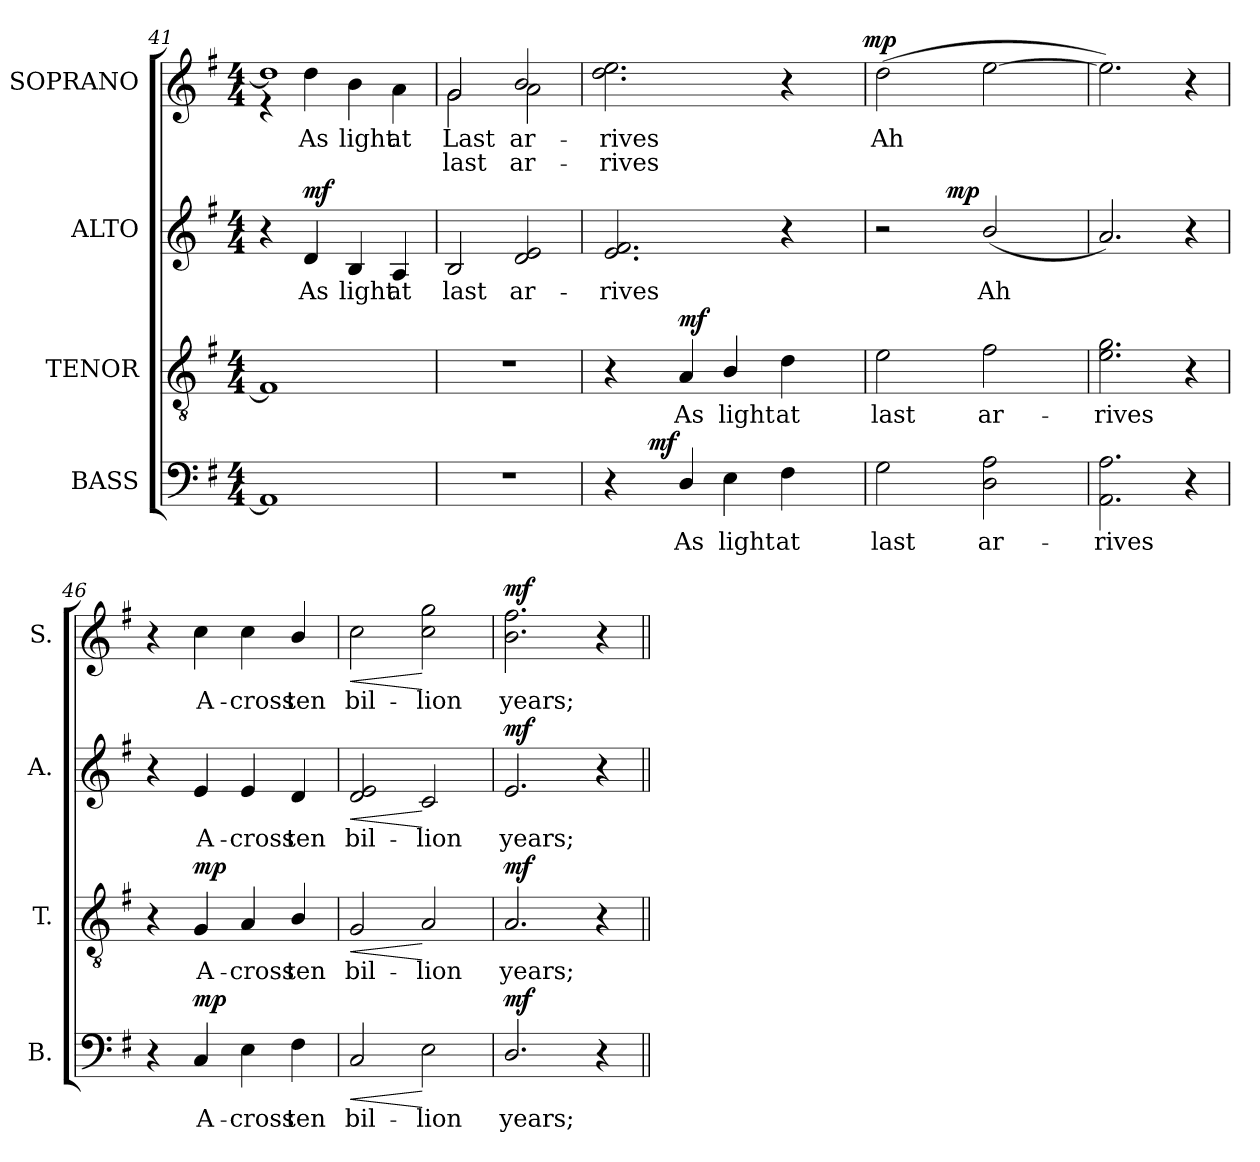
**kern	**text	**dynam	**kern	**text	**dynam	**kern	**text	**dynam	**kern	**text	**text	**dynam
*part4	*part4	*part4	*part3	*part3	*part3	*part2	*part2	*part2	*part1	*part1	*part1	*part1
*staff4	*staff4	*staff4	*staff3	*staff3	*staff3	*staff2	*staff2	*staff2	*staff1	*staff1	*staff1	*staff1
*I"BASS	*	*	*I"TENOR	*	*	*I"ALTO	*	*	*I"SOPRANO	*	*	*
*I'B.	*	*	*I'T.	*	*	*I'A.	*	*	*I'S.	*	*	*
!!LO:LB:g=z
*clefF4	*	*	*clefGv2	*	*	*clefG2	*	*	*clefG2	*	*	*
*	*	*	*ITrd7c12	*	*	*	*	*	*	*	*	*
*k[f#]	*	*	*k[f#]	*	*	*k[f#]	*	*	*k[f#]	*	*	*
*G:	*	*	*G:	*	*	*G:	*	*	*G:	*	*	*
*M4/4	*	*	*M4/4	*	*	*M4/4	*	*	*M4/4	*	*	*
=41	=41	=41	=41	=41	=41	=41	=41	=41	=41	=41	=41	=41
*	*	*	*	*	*	*	*	*	*^	*	*	*
1AAi]	.	.	1FF#i]	.	.	4r	.	.	1ddi]	4r	.	.	.
!	!	!	!	!	!	!	!LO:LY:b:color=#000000	!	!	!	!	!	!
!	!	!	!	!	!	!	!	!	!	!	!LO:LY:b:color=#000000	!	!
.	.	.	.	.	.	4di/	As	mf	.	4ddi\	As	.	.
!	!	!	!	!	!	!	!LO:LY:b:color=#000000	!	!	!	!	!	!
!	!	!	!	!	!	!	!	!	!	!	!LO:LY:b:color=#000000	!	!
.	.	.	.	.	.	4Bi/	light	.	.	4bi\	light	.	.
!	!	!	!	!	!	!	!LO:LY:b:color=#000000	!	!	!	!	!	!
!	!	!	!	!	!	!	!	!	!	!	!LO:LY:b:color=#000000	!	!
.	.	.	.	.	.	4Ai/	at	.	.	4ai\	at	.	.
=42	=42	=42	=42	=42	=42	=42	=42	=42	=42	=42	=42	=42	=42
!	!	!	!	!	!	!	!LO:LY:b:color=#000000	!	!	!	!	!	!
!	!	!	!	!	!	!	!	!	!	!	!LO:LY:a:color=#000000	!LO:LY:b:color=#000000	!
1r	.	.	1r	.	.	2Bi/	last	.	2gi/	2gi\	Last	last	.
!	!	!	!	!	!	!	!LO:LY:b:color=#000000	!	!	!	!	!	!
!	!	!	!	!	!	!	!	!	!	!	!LO:LY:a:color=#000000	!LO:LY:b:color=#000000	!
.	.	.	.	.	.	2di/ 2ei	ar-	.	2bi/	2ai\	-ar-	ar-	.
=43	=43	=43	=43	=43	=43	=43	=43	=43	=43	=43	=43	=43	=43
!	!	!	!	!	!	!	!LO:LY:b:color=#000000	!	!	!	!	!	!
!	!	!	!	!	!	!	!	!	!	!	!LO:LY:a:color=#000000	!LO:LY:b:color=#000000	!
*^	*	*	*	*	*	*	*	*	*	*	*	*	*
4r	16ryy	.	.	4r	.	.	2.ei/ 2.f#i	-rives	.	2.ddi\ 2.eei	2ryy	rives	-rives	.
.	32ryy	.	.	.	.	.	.	.	.	.	.	.	.	.
.	64ryy	.	.	.	.	.	.	.	.	.	.	.	.	.
.	256..ryy	.	.	.	.	.	.	.	.	.	.	.	.	.
.	2ryy	.	mf	.	.	.	.	.	.	.	.	.	.	.
!	!	!LO:LY:b:color=#000000	!	!	!	!	!	!	!	!	!	!	!	!
!	!	!	!	!	!LO:LY:b:color=#000000	!	!	!	!	!	!	!	!	!
4Di/	.	As	.	4AAi/	As	mf	.	.	.	.	.	.	.	.
!	!	!LO:LY:b:color=#000000	!	!	!	!	!	!	!	!	!	!	!	!
!	!	!	!	!	!LO:LY:b:color=#000000	!	!	!	!	!	!	!	!	!
4Ei\	.	light	.	4BBi/	light	.	.	.	.	.	4ryy	.	.	.
.	4ryy	.	.	.	.	.	.	.	.	.	.	.	.	.
!	!	!LO:LY:b:color=#000000	!	!	!	!	!	!	!	!	!	!	!	!
!	!	!	!	!	!LO:LY:b:color=#000000	!	!	!	!	!	!	!	!	!
4F#i\	.	at	.	4Di\	at	.	4r	.	.	4r	8ryy	.	.	.
.	8ryy	.	.	.	.	.	.	.	.	.	.	.	.	.
.	.	.	.	.	.	.	.	.	.	.	16ryy	.	.	.
.	.	.	.	.	.	.	.	.	.	.	32ryy	.	.	.
.	.	.	.	.	.	.	.	.	.	.	64ryy	.	.	.
.	.	.	.	.	.	.	.	.	.	.	128...ryy	.	.	.
.	128ryy	.	.	.	.	.	.	.	.	.	.	.	.	.
.	1024ryy	.	.	.	.	.	.	.	.	.	1024ryy	.	.	mp
*v	*v	*	*	*	*	*	*	*	*	*v	*v	*	*	*
=44	=44	=44	=44	=44	=44	=44	=44	=44	=44	=44	=44	=44
*^	*	*	*	*	*	*	*	*	*^	*	*	*
!	!	!LO:LY:b:color=#000000	!	!	!	!	!	!	!	!	!	!	!	!
*v	*v	*	*	*	*	*	*	*	*	*v	*v	*	*	*
*^	*	*	*	*	*	*	*	*	*^	*	*	*
!	!	!	!	!	!LO:LY:b:color=#000000	!	!	!	!	!	!	!	!	!
*v	*v	*	*	*	*	*	*	*	*	*v	*v	*	*	*
*^	*	*	*	*	*	*	*	*	*^	*	*	*
!	!	!	!	!	!	!	!	!	!	!	!	!LO:LY:b:color=#000000	!	!
*v	*v	*	*	*	*	*	*^	*	*	*v	*v	*	*	*
2Gi\	last	.	2Ei\	last	.	2r	4ryy	.	.	(2ddi\	Ah	.	.
.	.	.	.	.	.	.	16ryy	.	.	.	.	.	.
.	.	.	.	.	.	.	128ryy	.	.	.	.	.	.
.	.	.	.	.	.	.	512.ryy	.	.	.	.	.	.
.	.	.	.	.	.	.	2ryy	.	mp	.	.	.	.
!	!LO:LY:b:color=#000000	!	!	!	!	!	!	!	!	!	!	!	!
!	!	!	!	!LO:LY:b:color=#000000	!	!	!	!	!	!	!	!	!
!	!	!	!	!	!	!	!	!LO:LY:b:color=#000000	!	!	!	!	!
2Di\ 2Ai	ar-	.	2F#i\	ar-	.	(2bi/	.	Ah	.	[2eei\	.	.	.
.	.	.	.	.	.	.	8ryy	.	.	.	.	.	.
.	.	.	.	.	.	.	32ryy	.	.	.	.	.	.
.	.	.	.	.	.	.	64ryy	.	.	.	.	.	.
.	.	.	.	.	.	.	256ryy	.	.	.	.	.	.
.	.	.	.	.	.	.	1024ryy	.	.	.	.	.	.
*	*	*	*	*	*	*v	*v	*	*	*	*	*	*
=45	=45	=45	=45	=45	=45	=45	=45	=45	=45	=45	=45	=45
*	*	*	*	*	*	*^	*	*	*	*	*	*
!	!LO:LY:b:color=#000000	!	!	!	!	!	!	!	!	!	!	!	!
*	*	*	*	*	*	*v	*v	*	*	*	*	*	*
*	*	*	*	*	*	*^	*	*	*	*	*	*
!	!	!	!	!LO:LY:b:color=#000000	!	!	!	!	!	!	!	!	!
*	*	*	*	*	*	*v	*v	*	*	*	*	*	*
2.AAi\ 2.Ai	-rives	.	2.Ei\ 2.Gi	-rives	.	2.ai/)	.	.	2.eei\])	.	.	.
4r	.	.	4r	.	.	4r	.	.	4r	.	.	.
=46	=46	=46	=46	=46	=46	=46	=46	=46	=46	=46	=46	=46
4r	.	.	4r	.	.	4r	.	.	4r	.	.	.
!	!LO:LY:b:color=#000000	!	!	!	!	!	!	!	!	!	!	!
!	!	!	!	!LO:LY:b:color=#000000	!	!	!	!	!	!	!	!
!	!	!	!	!	!	!	!LO:LY:b:color=#000000	!	!	!	!	!
!	!	!	!	!	!	!	!	!	!	!LO:LY:b:color=#000000	!	!
4Ci/	A-	mp	4GGi/	A-	mp	4ei/	A-	.	4cci\	A-	.	.
!	!LO:LY:b:color=#000000	!	!	!	!	!	!	!	!	!	!	!
!	!	!	!	!LO:LY:b:color=#000000	!	!	!	!	!	!	!	!
!	!	!	!	!	!	!	!LO:LY:b:color=#000000	!	!	!	!	!
!	!	!	!	!	!	!	!	!	!	!LO:LY:b:color=#000000	!	!
4Ei\	-cross	.	4AAi/	-cross	.	4ei/	-cross	.	4cci\	-cross	.	.
!	!LO:LY:b:color=#000000	!	!	!	!	!	!	!	!	!	!	!
!	!	!	!	!LO:LY:b:color=#000000	!	!	!	!	!	!	!	!
!	!	!	!	!	!	!	!LO:LY:b:color=#000000	!	!	!	!	!
!	!	!	!	!	!	!	!	!	!	!LO:LY:b:color=#000000	!	!
4F#i\	ten	.	4BBi/	ten	.	4di/	ten	.	4bi/	ten	.	.
=47	=47	=47	=47	=47	=47	=47	=47	=47	=47	=47	=47	=47
!	!LO:LY:b:color=#000000	!LO:HP:b	!	!	!	!	!	!	!	!	!	!
!	!	!	!	!LO:LY:b:color=#000000	!LO:HP:b	!	!	!	!	!	!	!
!	!	!	!	!	!	!	!LO:LY:b:color=#000000	!LO:HP:b	!	!	!	!
!	!	!	!	!	!	!	!	!	!	!LO:LY:b:color=#000000	!	!LO:HP:b
2Ci/	bil-	<	2GGi/	bil-	<	2di/ 2ei	bil-	<	2cci\	bil-	.	<
!	!LO:LY:b:color=#000000	!	!	!	!	!	!	!	!	!	!	!
!	!	!	!	!LO:LY:b:color=#000000	!	!	!	!	!	!	!	!
!	!	!	!	!	!	!	!LO:LY:b:color=#000000	!	!	!	!	!
!	!	!	!	!	!	!	!	!	!	!LO:LY:b:color=#000000	!	!
2Ei\	-lion	[	2AAi/	-lion	[	2ci/	-lion	[	2cci\ 2ggi	-lion	.	[
!!LO:LB:g=z
=48	=48	=48	=48	=48	=48	=48	=48	=48	=48	=48	=48	=48
!	!LO:LY:b:color=#000000	!	!	!	!	!	!	!	!	!	!	!
!	!	!	!	!LO:LY:b:color=#000000	!	!	!	!	!	!	!	!
!	!	!	!	!	!	!	!LO:LY:b:color=#000000	!	!	!	!	!
!	!	!	!	!	!	!	!	!	!	!LO:LY:b:color=#000000	!	!
2.Di/	years;	mf	2.AAi/	years;	mf	2.ei/	years;	mf	2.bi\ 2.ff#i	years;	.	mf
4r	.	.	4r	.	.	4r	.	.	4r	.	.	.
=||	=||	=||	=||	=||	=||	=||	=||	=||	=||	=||	=||	=||
*-	*-	*-	*-	*-	*-	*-	*-	*-	*-	*-	*-	*-
